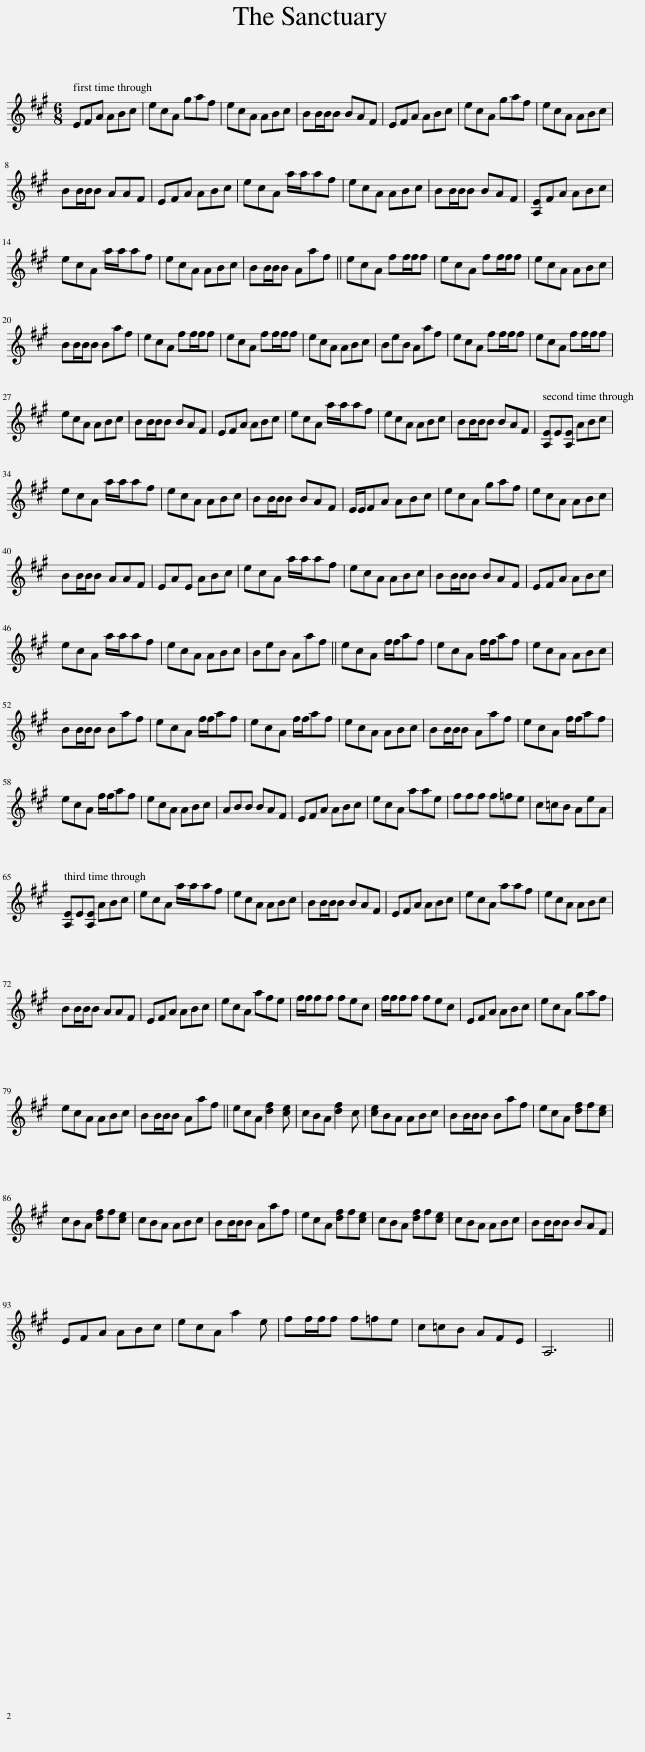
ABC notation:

X:1
L:1/8
M:6/8
I:linebreak $
K:A
V:1 treble
V:1
 EFA ABc | ecA gaf | ecA ABc | BB/B/B BAF | EFA ABc | %5
 ecA gaf | ecA ABc |$ BB/B/B AAF | EFA ABc | ecA a/a/af | %10
 ecA ABc | BB/B/B BAF | [A,E]FA ABc |$ ecA a/a/af | ecA ABc | %15
 BB/B/B Aaf || ecA ff/f/f | ecA ff/f/f | ecA ABc |$ BB/B/B Baf | %20
 ecA ff/f/f | ecA ff/f/f | ecA ABc | BeB Aaf | ecA ff/f/f | %25
 ecA ff/f/f |$ ecA ABc | BB/B/B BAF | EFA ABc | ecA a/a/af | %30
 ecA ABc | BB/B/B BAF | [A,E]E[A,E] ABc |$ ecA a/a/af | ecA ABc | %35
 BB/B/B BAF | E/E/FA ABc | ecA gaf | ecA ABc |$ BB/B/B AAF | %40
 EAE ABc | ecA a/a/af | ecA ABc | BB/B/B BAF | EFA ABc |$ %45
 ecA a/a/af | ecA ABc | BeB Aaf || ecA f/f/af | ecA f/f/af | %50
 ecA ABc |$ BB/B/B Baf | ecA f/f/af | ecA f/f/af | ecA ABc | %55
 BB/B/B Aaf | ecA f/f/af |$ ecA f/f/af | ecA ABc | ABB BAF | %60
 EFA ABc | ecA aae | fff f=fe | c=cB AeA |$ [A,E]E[A,E] ABc | %65
 ecA a/a/af | ecA ABc | BB/B/B BAF | EFA ABc | ecA aaf | %70
 ecA ABc |$ BB/B/B AAF | EFA ABc | ecA afe | f/f/ff fec | %75
 f/f/ff fec | EFA ABc | ecA gaf |$ ecA ABc | BB/B/B Aaf || %80
 ecA [df]2 [ce] | cBA [df]2 c | [ce]BA ABc | BB/B/B Baf | ecA [df]f[ce] |$ %85
 cBA [df]f[ce] | cBA ABc | BB/B/B Aaf | ecA [df]f[ce] | cBA [df]f[ce] | %90
 cBA ABc | BB/B/B BAF |$ EFA ABc | ecA a2 e | ff/f/f f=fe | %95
 c=cB AFE | A,6 || %97
